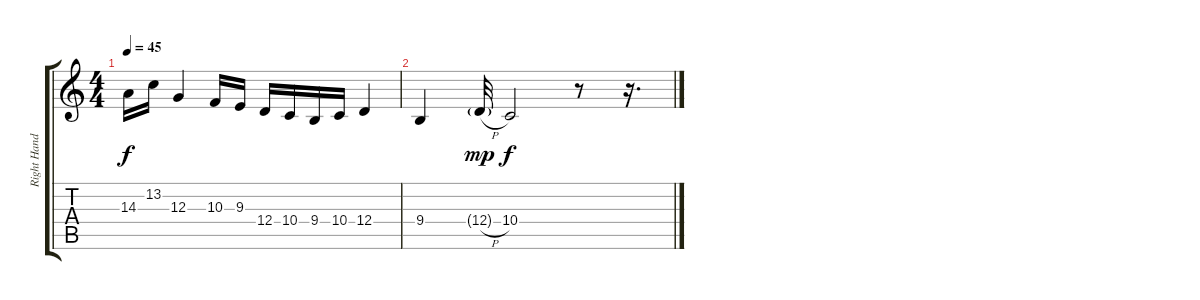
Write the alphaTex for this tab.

\track ("Right Hand" "Right Hand") {instrument acousticgrandpiano}
\staff {score tabs}
\tuning (E4 B3 G3 D3 A2 E2) {hide}
\ts (4 4)
\tempo 45
\clef g2
\ks c
14.3.16{dy f} 13.2.16 12.3.4 10.3.16 9.3.16 12.4.16 10.4.16 9.4.16 10.4.16 12.4.4 |
9.4.4 12.4{h g}.32{dy mp} 10.4.2{dy f} r.8 r.16{d}
